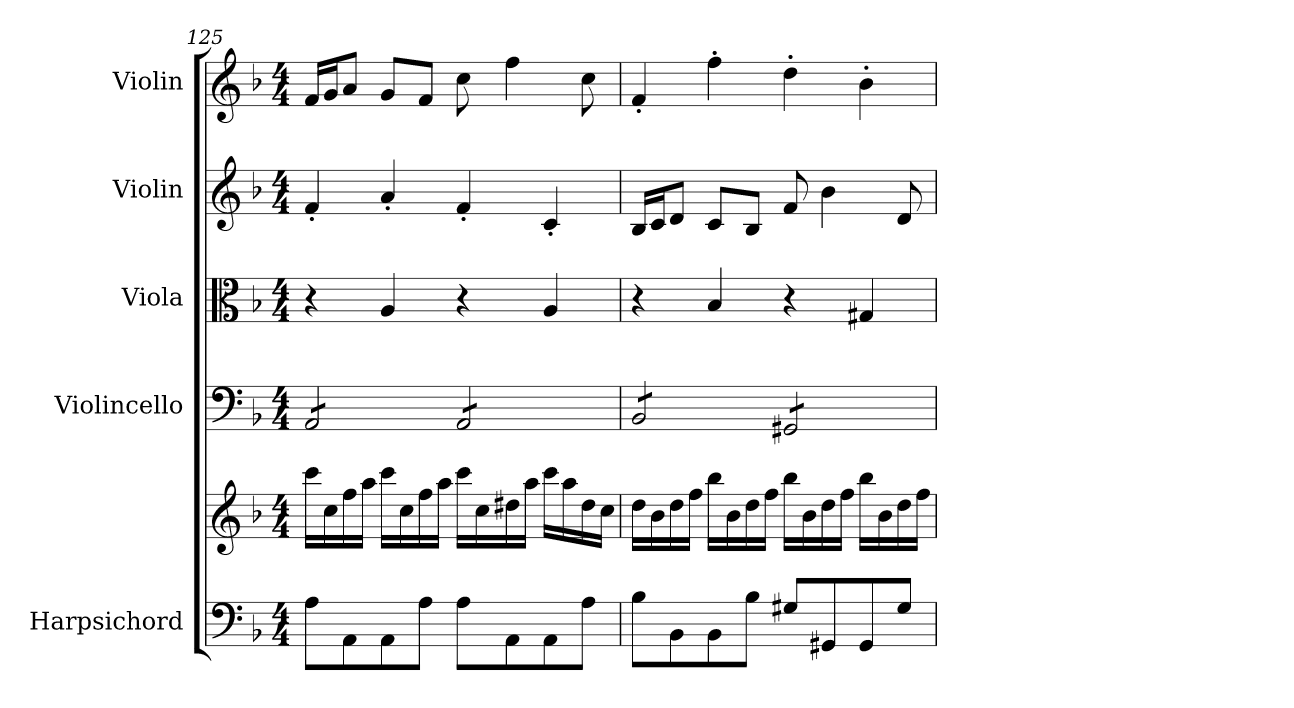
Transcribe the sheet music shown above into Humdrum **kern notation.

**kern	**kern	**kern	**kern	**kern	**kern
*part5	*part5	*part4	*part3	*part2	*part1
*staff6	*staff5	*staff4	*staff3	*staff2	*staff1
*I"Harpsichord	*	*I"Violincello	*I"Viola	*I"Violin	*I"Violin
*I'Hpschd	*	*I'Vc	*I'Vla	*I'Vln	*I'Vln
*clefF4	*clefG2	*clefF4	*clefC3	*clefG2	*clefG2
*k[b-]	*k[b-]	*k[b-]	*k[b-]	*k[b-]	*k[b-]
*M4/4	*M4/4	*M4/4	*M4/4	*M4/4	*M4/4
=125	=125	=125	=125	=125	=125
*	*	*tremolo	*	*	*
8A\L	16ccc\LL	8AA/L	4r	4f'/	16f/LL
.	16cc\	.	.	.	16g/J
8AA\	16ff\	8AA/	.	.	8a/J
.	16aa\JJ	.	.	.	.
8AA\	16ccc\LL	8AA/	4A/	4a'/	8g/L
.	16cc\	.	.	.	.
8A\J	16ff\	8AA/J	.	.	8f/J
.	16aa\JJ	.	.	.	.
8A\L	16ccc\LL	8AA/L	4r	4f'/	8cc\
.	16cc\	.	.	.	.
8AA\	16dd#X\	8AA/	.	.	4ff\
.	16aa\JJ	.	.	.	.
8AA\	16ccc\LL	8AA/	4A/	4c'/	.
.	16aa\	.	.	.	.
8A\J	16dd#\	8AA/J	.	.	8cc\
.	16cc\JJ	.	.	.	.
!!LO:LB:g=z
=126	=126	=126	=126	=126	=126
8B-\L	16dd\LL	8BB-/L	4r	16B-/LL	4f'/
.	16b-\	.	.	16c/J	.
8BB-\	16dd\	8BB-/	.	8d/J	.
.	16ff\JJ	.	.	.	.
8BB-\	16bb-\LL	8BB-/	4B-/	8c/L	4ff'\
.	16b-\	.	.	.	.
8B-\J	16dd\	8BB-/J	.	8B-/J	.
.	16ff\JJ	.	.	.	.
8G#X/L	16bb-\LL	8GG#X/L	4r	8f/	4dd'\
.	16b-\	.	.	.	.
8GG#X/	16dd\	8GG#X/	.	4b-\	.
.	16ff\JJ	.	.	.	.
8GG#/	16bb-\LL	8GG#X/	4G#X/	.	4b-'\
.	16b-\	.	.	.	.
8G#/J	16dd\	8GG#X/J	.	8d/	.
*	*	*Xtremolo	*	*	*
.	16ff\JJ	.	.	.	.
=	=	=	=	=	=
*-	*-	*-	*-	*-	*-
